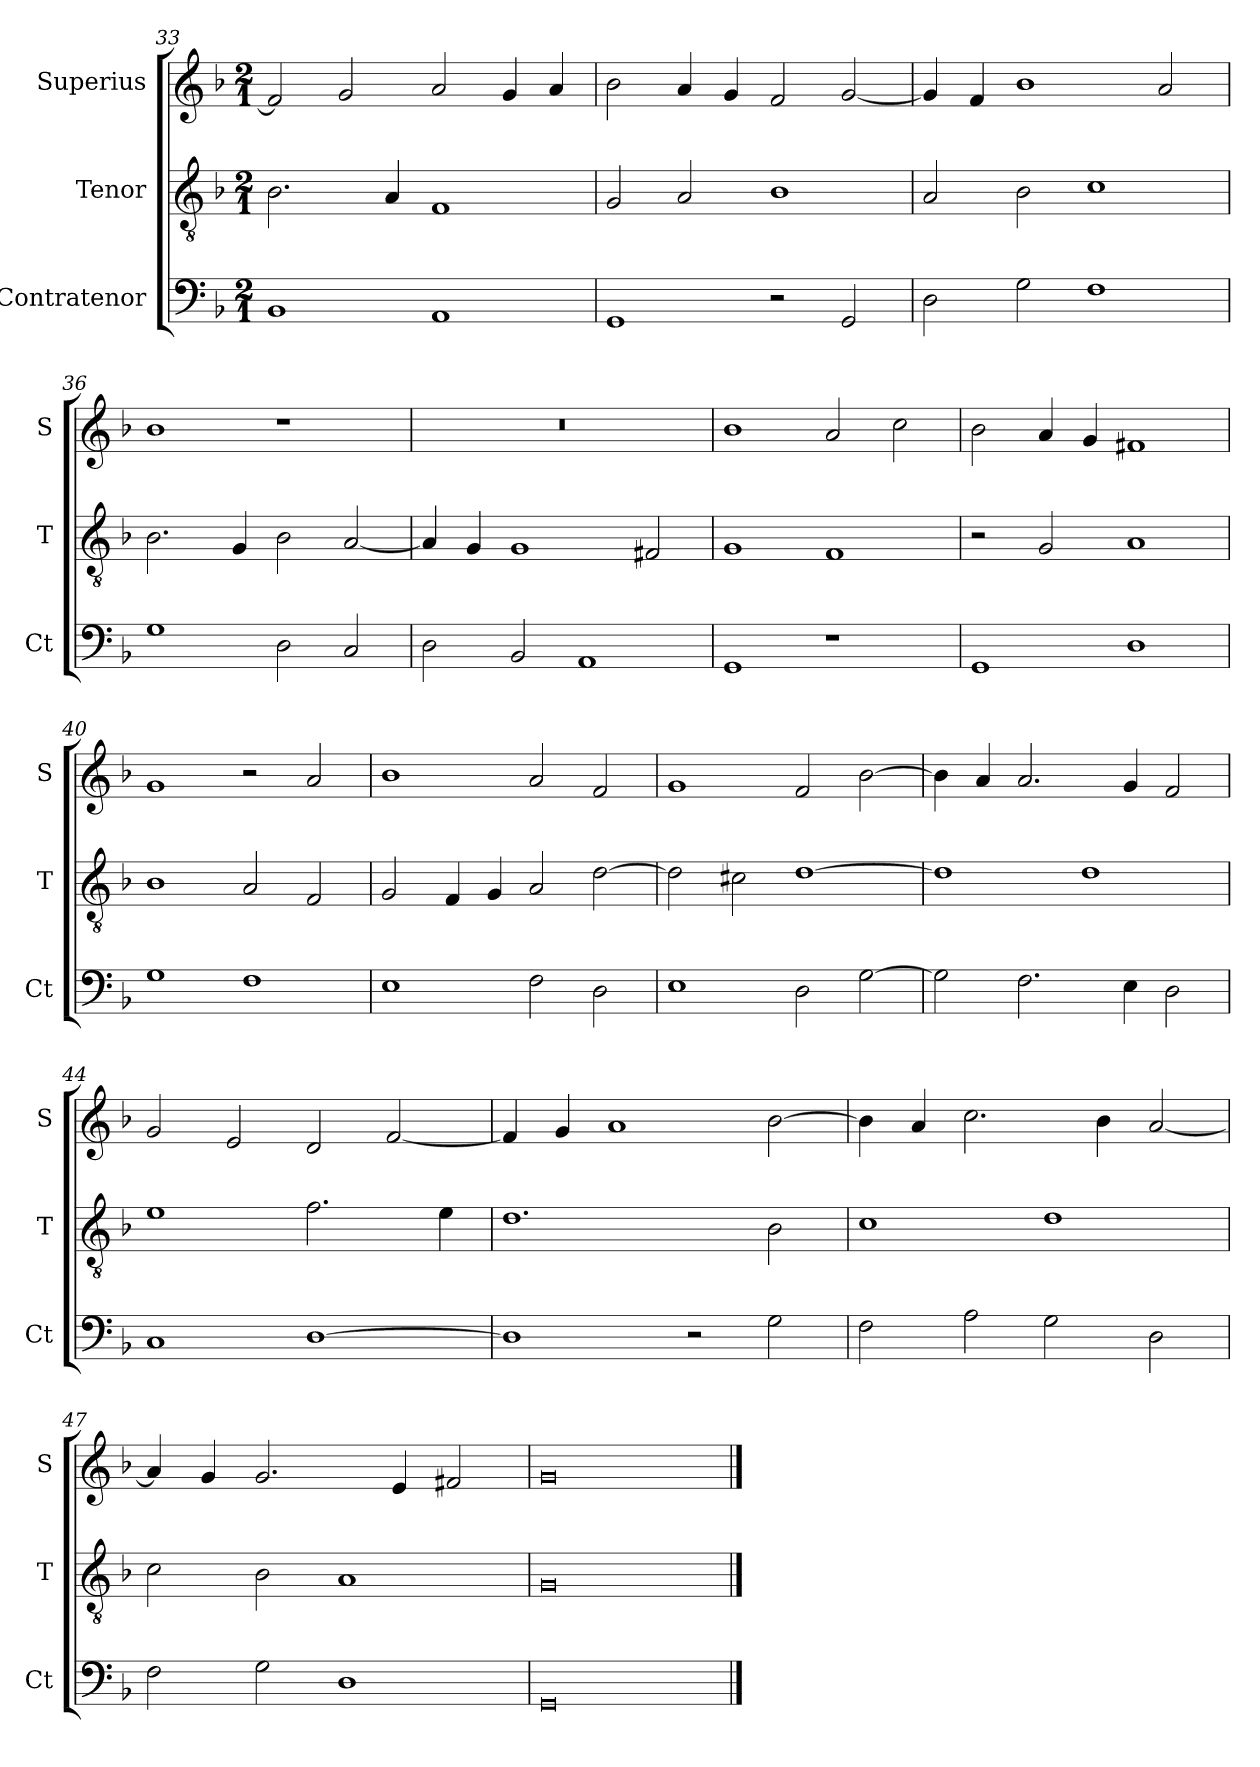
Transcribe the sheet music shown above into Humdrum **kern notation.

**kern	**kern	**kern
*part3	*part2	*part1
*staff3	*staff2	*staff1
*I"Contratenor	*I"Tenor	*I"Superius
*I'Ct	*I'T	*I'S
*clefF4	*clefGv2	*clefG2
*k[b-]	*k[b-]	*k[b-]
*M2/1	*M2/1	*M2/1
=33	=33	=33
1BB-	2.B-\	2f/]
.	.	2g/
.	4A/	.
1AA	1F	2a/
.	.	4g/
.	.	4a/
=34	=34	=34
1GG	2G/	2b-\
.	2A/	4a/
.	.	4g/
2r	1B-	2f/
2GG/	.	[2g/
=35	=35	=35
2D\	2A/	4g/]
.	.	4f/
2G\	2B-\	1b-
1F	1c	.
.	.	2a/
=36	=36	=36
1G	2.B-\	1b-
.	4G/	.
2D\	2B-\	1r
2C/	[2A/	.
=37	=37	=37
2D\	4A/]	0r
.	4G/	.
2BB-/	1G	.
1AA	.	.
.	2F#X/	.
=38	=38	=38
1GG	1G	1b-
1r	1F	2a/
.	.	2cc\
=39	=39	=39
1GG	2r	2b-\
.	2G/	4a/
.	.	4g/
1D	1A	1f#X
=40	=40	=40
1G	1B-	1g
1F	2A/	2r
.	2F/	2a/
=41	=41	=41
1E	2G/	1b-
.	4F/	.
.	4G/	.
2F\	2A/	2a/
2D\	[2d\	2f/
=42	=42	=42
1E	2d\]	1g
.	2c#X\	.
2D\	[1d	2f/
[2G\	.	[2b-\
=43	=43	=43
2G\]	1d]	4b-\]
.	.	4a/
2.F\	.	2.a/
.	1d	.
4E\	.	4g/
2D\	.	2f/
=44	=44	=44
1C	1e	2g/
.	.	2e/
[1D	2.f\	2d/
.	.	[2f/
.	4e\	.
=45	=45	=45
1D]	1.d	4f/]
.	.	4g/
.	.	1a
2r	.	.
2G\	2B-\	[2b-\
=46	=46	=46
2F\	1c	4b-\]
.	.	4a/
2A\	.	2.cc\
2G\	1d	.
.	.	4b-\
2D\	.	[2a/
=47	=47	=47
2F\	2c\	4a/]
.	.	4g/
2G\	2B-\	2.g/
1D	1A	.
.	.	4e/
.	.	2f#X/
=48	=48	=48
0GG	0G	0g
==	==	==
*-	*-	*-
